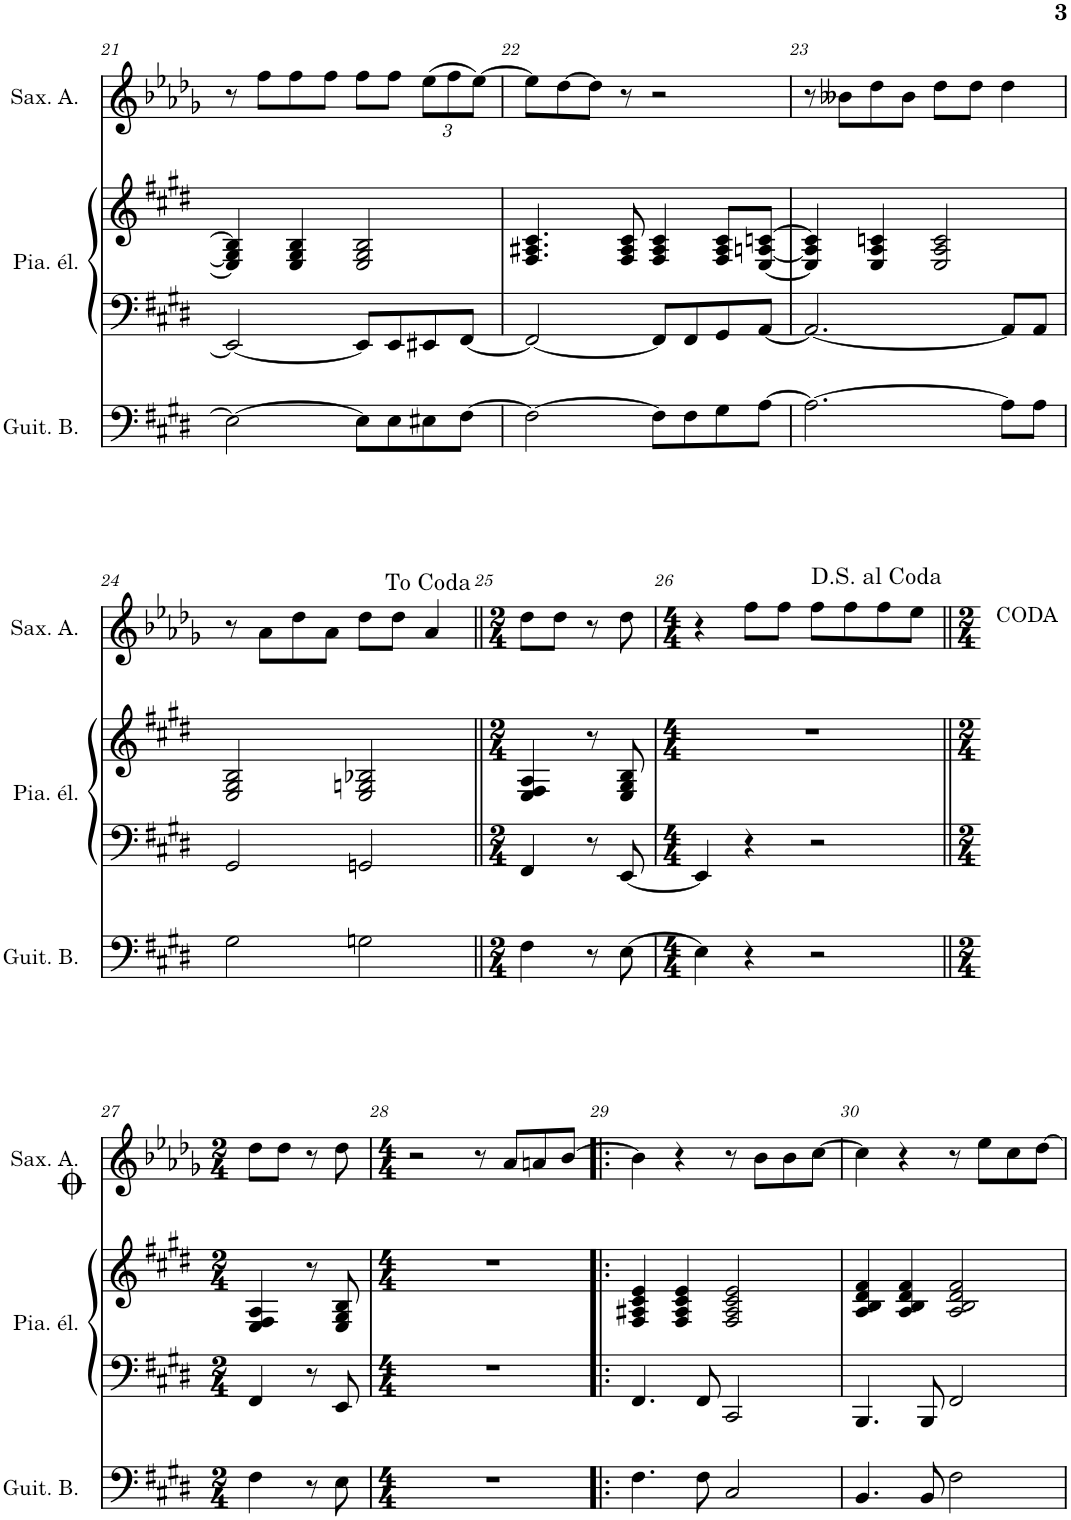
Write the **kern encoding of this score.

**kern	**kern	**kern	**kern
*part3	*part2	*part2	*part1
*staff4	*staff3	*staff2	*staff1
*I"Guitare Basse	*I"Piano électrique	*	*I"Saxophone Alto
*I'Guit. B.	*I'Pia. él.	*	*I'Sax. A.
!!LO:PB:g=z
*clefF4	*clefF4	*clefG2	*clefG2
*Trd7c12	*	*	*Trd5c9
*k[f#c#g#d#]	*k[f#c#g#d#]	*k[f#c#g#d#]	*k[b-e-a-d-g-]
*M4/4	*M4/4	*M4/4	*M4/4
=21	=21	=21	=21
2E\_	2EE/_	4E/] 4G#/] 4B/]	8r
.	.	.	8ff\L
.	.	4E/ 4G#/ 4B/	8ff\
.	.	.	8ff\J
8E\L]	8EE/L]	2E/ 2G#/ 2B/	8ff\L
8E\	8EE/	.	8ff\J
*	*	*	*Xbrackettup
8E#X\	8EE#X/	.	(12ee-\L
.	.	.	12ff\
[8F#\J	[8FF#/J	.	.
.	.	.	[12ee-\J)
=22	=22	=22	=22
2F#\_	2FF#/_	4.F#/ 4.A#X/ 4.c#/	8ee-\L]
.	.	.	[8dd-\
.	.	.	8dd-\J]
.	.	8F#/ 8A#/ 8c#/	8r
8F#\L]	8FF#/L]	4F#/ 4A#/ 4c#/	2r
8F#\	8FF#/	.	.
8G#\	8GG#/	8F#/ 8A#/ 8c#/L	.
[8A\J	[8AA/J	[8E/ [8An/ [8cn/J	.
=23	=23	=23	=23
2.A\_	2.AA/_	4E/] 4A/] 4c/]	8r
.	.	.	8b--X\L
.	.	4E/ 4A/ 4cn/	8dd-\
.	.	.	8b--\J
.	.	2E/ 2A/ 2c/	8dd-\L
.	.	.	8dd-\J
8A\L]	8AA/L]	.	4dd-\
8A\J	8AA/J	.	.
!!LO:LB:g=z
=24	=24	=24	=24
2G#\	2GG#/	2E/ 2G#/ 2B/	8r
.	.	.	8a-\L
.	.	.	8dd-\
.	.	.	8a-\J
2Gn\	2GGn/	2E/ 2Gn/ 2B-X/	8dd-\L
.	.	.	8dd-\J
.	.	.	4a-/
=25||	=25||	=25||	=25||
*M2/4	*M2/4	*M2/4	*M2/4
4F#\	4FF#/	4E/ 4F#/ 4A/	8dd-\L
.	.	.	8dd-\J
8r	8r	8r	8r
[8E\	[8EE/	8E/ 8G#/ 8B/	8dd-\
=26	=26	=26	=26
*M4/4	*M4/4	*M4/4	*M4/4
4E\]	4EE/]	1r	4r
4r	4r	.	8ff\L
.	.	.	8ff\J
2r	2r	.	8ff\L
.	.	.	8ff\
.	.	.	8ff\
.	.	.	8ee-\J
!!LO:LB:g=z
=27||	=27||	=27||	=27||
*M2/4	*M2/4	*M2/4	*M2/4
4F#\	4FF#/	4E/ 4F#/ 4A/	8dd-\L
.	.	.	8dd-\J
8r	8r	8r	8r
8E\	8EE/	8E/ 8G#/ 8B/	8dd-\
=28	=28	=28	=28
*M4/4	*M4/4	*M4/4	*M4/4
1r	1r	1r	2r
.	.	.	8r
.	.	.	8a-/L
.	.	.	8an/
.	.	.	[8b-/J
=29!|:	=29!|:	=29!|:	=29!|:
4.F#\	4.FF#/	4F#/ 4A#X/ 4c#/ 4e/	4b-\]
.	.	4F#/ 4A#/ 4c#/ 4e/	4r
8F#\	8FF#/	.	.
2C#/	2CC#/	2F#/ 2A#/ 2c#/ 2e/	8r
.	.	.	8b-\L
.	.	.	8b-\
.	.	.	[8cc\J
=30	=30	=30	=30
4.BB/	4.BBB/	4A/ 4B/ 4d#/ 4f#/	4cc\]
.	.	4A/ 4B/ 4d#/ 4f#/	4r
8BB/	8BBB/	.	.
2F#\	2FF#/	2A/ 2B/ 2d#/ 2f#/	8r
.	.	.	8ee-\L
.	.	.	8cc\
.	.	.	[8dd-\J
=	=	=	=
*-	*-	*-	*-
